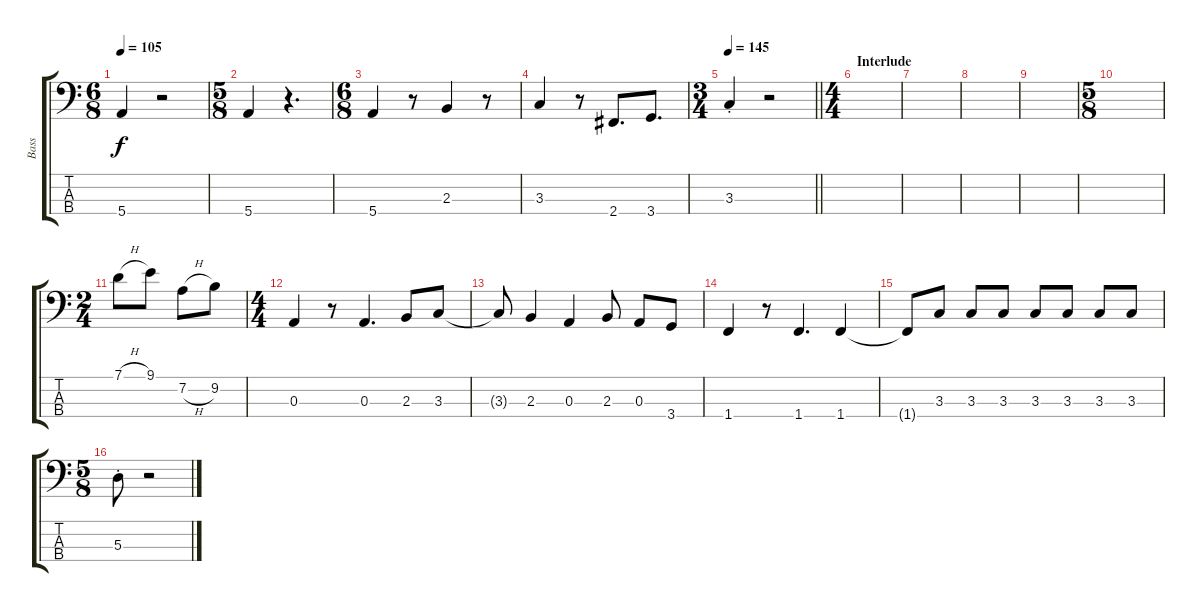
\track ("Bass" "Bass") {instrument electricbassfinger}
\staff {score tabs}
\tuning (G2 D2 A1 E1) {hide}
\ts (6 8)
\tempo 105
\clef f4
\ks c
5.4.4{dy f} r.2 |
\ts (5 8)
5.4.4 r.4{d} |
\ts (6 8)
5.4.4 r.8 2.3.4 r.8 |
3.3.4 r.8 2.4.8{d} 3.4.8{d} |
\ts (3 4)
\tempo 145
\barLineRight lightlight
3.3{st}.4 r.2 |
\ts (4 4)
\section ("" "Interlude")
|
|
|
|
\ts (5 8)
|
\ts (2 4)
7.1{h}.8 9.1.8 7.2{h}.8 9.2.8 |
\ts (4 4)
0.3.4 r.8 0.3.4{d} 2.3.8 3.3.8 |
3.3{t}.8 2.3.4 0.3.4 2.3.8 0.3.8 3.4.8 |
1.4.4 r.8 1.4.4{d} 1.4.4 |
1.4{t}.8 3.3.8 3.3.8 3.3.8 3.3.8 3.3.8 3.3.8 3.3.8 |
\ts (5 8)
5.3{st}.8 r.2
